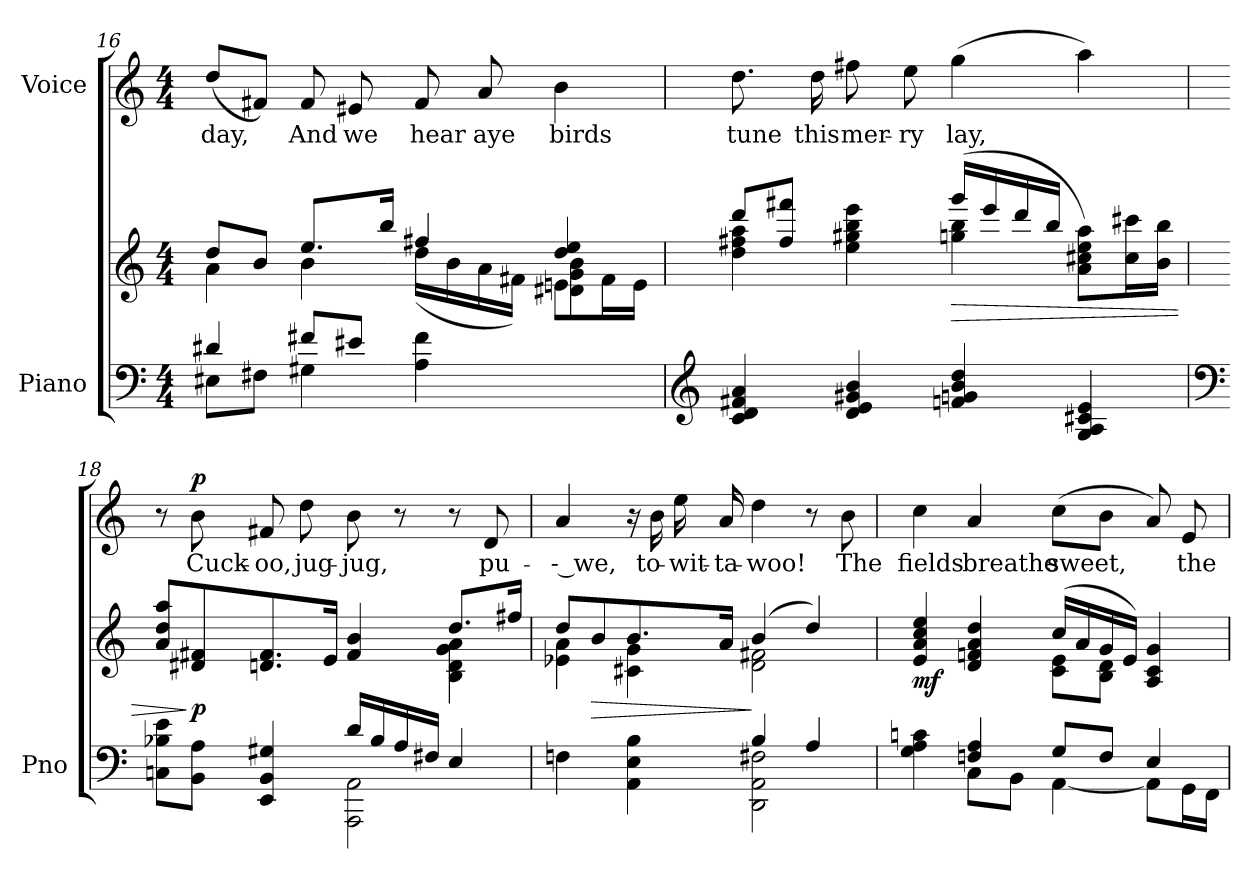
**kern	**kern	**dynam	**kern	**text	**dynam
*part2	*part2	*part2	*part1	*part1	*part1
*staff3	*staff2	*staff2/3	*staff1	*staff1	*staff1
*I"Piano	*	*	*I"Voice	*	*
*I'Pno	*	*	*	*	*
*clefF4	*clefG2	*	*clefG2	*	*
*k[]	*k[]	*	*k[]	*	*
*M4/4	*M4/4	*	*M4/4	*	*
=16	=16	=16	=16	=16	=16
*^	*^	*	*	*	*
*	*	*	*^	*	*	*	*
!	!	!	!	!	!	!	!LO:LY:b	!
4d#X/	8E#X\L	8dd/L	4a\	2.ryy	.	(<8dd/L	day,	.
.	8F#X\J	8b/J	.	.	.	8f#X/J)	.	.
!	!	!	!	!	!	!	!LO:LY:b	!
8f#X/L	4G#X\	8.ee/L	4b\	.	.	8f#/	And	.
!	!	!	!	!	!	!	!LO:LY:b	!
8e#X/J	.	.	.	.	.	8e#X/	we	.
.	.	16bb/Jk	.	.	.	.	.	.
!	!	!	!	!	!	!	!LO:LY:b	!
4A\ 4f#\	4ryy	4ff#X/	(<16dd\LL	.	.	8f#/	hear	.
.	.	.	16b\	.	.	.	.	.
!	!	!	!	!	!	!	!LO:LY:b	!
.	.	.	16a\	.	.	8a/	aye	.
.	.	.	16f#X\JJ)	.	.	.	.	.
!	!	!	!	!	!	!	!LO:LY:b	!
4ryy	4ryy	4dd/ 4ee/	8en\L	4d#\ 4g\ 4b\	.	4b\	birds	.
.	.	.	16f#\L	.	.	.	.	.
.	.	.	16e\JJ	.	.	.	.	.
*v	*v	*	*	*	*	*	*	*
*	*v	*v	*v	*	*	*	*
!!LO:LB:g=z
=17	=17	=17	=17	=17	=17
*clefG2	*	*	*	*	*
*	*^	*	*	*	*
!	!	!	!	!	!LO:LY:b	!
4c/ 4d/ 4f#X/ 4a/	8ddd/L	4dd\ 4ff#X\ 4aa\	.	8.dd\	tune	.
.	8ff#/ 8fff#X/J	.	.	.	.	.
!	!	!	!	!	!LO:LY:b	!
.	.	.	.	16dd\	this	.
!	!	!	!	!	!LO:LY:b	!
4d/ 4e/ 4g#X/ 4b/	4ee\ 4gg#X\ 4bb\ 4eee\	4ryy	.	8ff#X\	mer-	.
!	!	!	!	!	!LO:LY:b	!
.	.	.	.	8ee\	-ry	.
!	!	!	!LO:HP:b	!	!LO:LY:b	!
4fn/ 4gn/ 4b/ 4dd/	(>16ggg/LL	4ggn\ 4bb\	>	(>4gg\	lay,	.
.	16eee/	.	.	.	.	.
.	16ddd/	.	.	.	.	.
.	16bb/JJ	.	.	.	.	.
4G/ 4A/ 4c#X/ 4e/	8a\ 8cc#X\ 8ee\ 8aa\L)	4ryy	.	4aa\)	.	.
.	16cc#\ 16ccc#X\L	.	.	.	.	.
.	16b\ 16bb\JJ	.	.	.	.	.
=18	=18	=18	=18	=18	=18	=18
*clefF4	*	*	*	*	*	*
*^	*	*	*	*	*	*
8Cn\ 8B-X\ 8e\L	2ryy	8a/ 8dd/ 8aa/L	2.ryy	.	8r	.	.
!	!	!	!	!LO:DY:n=1:b	!	!LO:LY:b	!LO:DY:a
8BB\ 8A\J	.	8d#X/ 8f#X/	.	] p	8b\	Cuck-	p
!	!	!	!	!	!	!LO:LY:b	!
4EE/ 4BB/ 4G#X/	.	8.dn/ 8.f#/	.	.	8f#X/	-oo,	.
!	!	!	!	!	!	!LO:LY:b	!
.	.	.	.	.	8dd\	jug-	.
.	.	16e/Jk	.	.	.	.	.
!	!	!	!	!	!	!LO:LY:b	!
16d/LL	2AAA\ 2AA\	4f#/ 4b/	.	.	8b\	-jug,	.
16B-/	.	.	.	.	.	.	.
16A/	.	.	.	.	8r	.	.
16F#X/JJ	.	.	.	.	.	.	.
4E/	.	8.dd/L	4B\ 4d\ 4g\ 4a\	.	8r	.	.
!	!	!	!	!	!	!LO:LY:b	!
.	.	.	.	.	8d/	pu-	.
.	.	16ff#X/Jk	.	.	.	.	.
!!LO:LB:g=z
=19	=19	=19	=19	=19	=19	=19	=19
!	!	!	!	!	!	!LO:LY:b	!
4Fn\	2ryy	8dd/L	4e-X\ 4a\	.	4a/	-- we,	.
!	!	!	!	!LO:HP:b	!	!	!
.	.	8b/	.	>	.	.	.
4AA\ 4E\ 4B\	.	8.b/	4c#X\ 4g\	.	16r	.	.
!	!	!	!	!	!	!LO:LY:b	!
.	.	.	.	.	16b\	to-	.
!	!	!	!	!	!	!LO:LY:b	!
.	.	.	.	.	16ee\	-wit-	.
!	!	!	!	!	!	!LO:LY:b	!
.	.	16a/Jk	.	.	16a/	-ta-	.
!	!	!	!	!	!	!LO:LY:b	!
4B/	2DD\ 2AA\ 2F#X\	(>4b/	2d\ 2f#X\	]	4dd\	-woo!	.
4A/	.	4dd/)	.	.	8r	.	.
!	!	!	!	!	!	!LO:LY:b	!
.	.	.	.	.	8b\	The	.
=20	=20	=20	=20	=20	=20	=20	=20
*	*	*	*	*	*MM84	*	*
!	!	!	!	!LO:DY:b	!	!LO:LY:b	!LO:DY:a
!	!	!	!	!	!	!	!LO:DY:n=1:a
4G\ 4A\ 4cn\	4ryy	4e/ 4a/ 4cc/ 4ee/	2ryy	mf	4cc\	fields	mf other-dynamics
!	!	!	!	!	!	!LO:LY:b	!
4Fn/ 4A/	8C\L	4d/ 4fn/ 4a/ 4dd/	.	.	4a/	breathe	.
.	8BB\J	.	.	.	.	.	.
!	!	!	!	!	!	!LO:LY:b	!
8G/L	[4AA\	(>16cc/LL	8c\ 8e\L	.	(>8cc\L	sweet,	.
.	.	16a/	.	.	.	.	.
8F/J	.	16g/	8B\ 8d\J	.	8b\J	.	.
.	.	16e/JJ)	.	.	.	.	.
4E/	8AA\L]	4A/ 4c/ 4g/	4ryy	.	8a/)	.	.
!	!	!	!	!	!	!LO:LY:b	!
.	16GG\L	.	.	.	8e/	the	.
.	16FF\JJ	.	.	.	.	.	.
*v	*v	*	*	*	*	*	*
*	*v	*v	*	*	*	*
=	=	=	=	=	=
*-	*-	*-	*-	*-	*-
